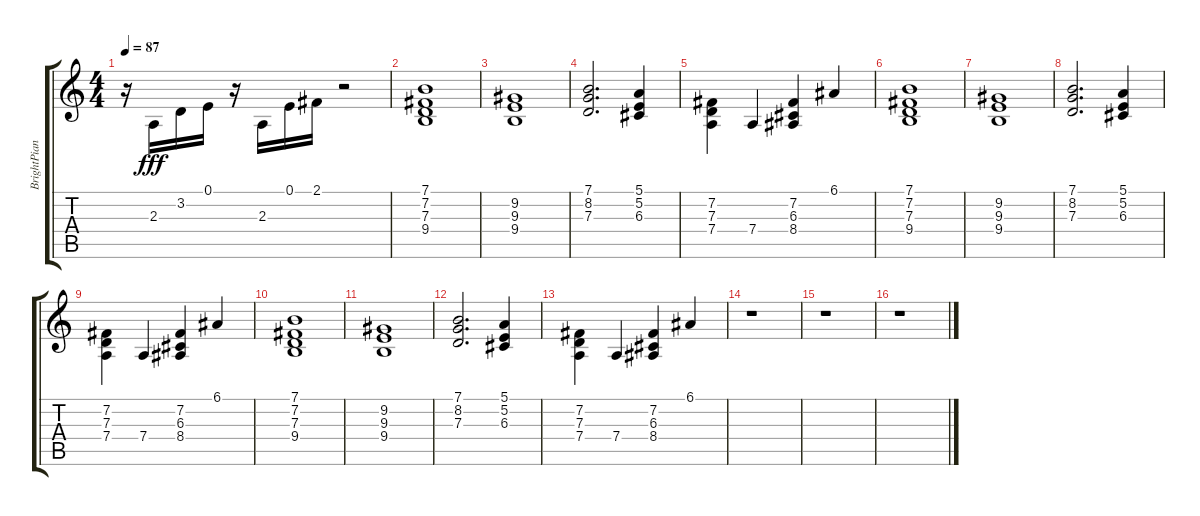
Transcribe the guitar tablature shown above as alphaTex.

\track ("BrightPiano" "BrightPian") {instrument electricgrandpiano}
\staff {score tabs}
\tuning (E4 B3 G3 D3 A2 E2) {hide}
\ts (4 4)
\tempo 87
\clef g2
\ks c
r.16{dy fff beam Down} 2.3.16{beam Down} 3.2.16{beam Down} 0.1.16{beam Down} r.16{beam Down} 2.3.16 0.1.16 2.1.16 r.2 |
(7.1 7.2 7.3 9.4).1 |
(9.2 9.3 9.4).1 |
(7.1 8.2 7.3).2{d} (5.1 5.2 6.3).4 |
(7.2 7.3 7.4).4{beam Down} 7.4.4 (7.2 6.3 8.4).4{beam Up} 6.1.4 |
(7.1 7.2 7.3 9.4).1 |
(9.2 9.3 9.4).1 |
(7.1 8.2 7.3).2{d} (5.1 5.2 6.3).4 |
(7.2 7.3 7.4).4{beam Down} 7.4.4 (7.2 6.3 8.4).4{beam Up} 6.1.4 |
(7.1 7.2 7.3 9.4).1 |
(9.2 9.3 9.4).1 |
(7.1 8.2 7.3).2{d} (5.1 5.2 6.3).4 |
(7.2 7.3 7.4).4{beam Down} 7.4.4 (7.2 6.3 8.4).4{beam Up} 6.1.4 |
r.1 |
r.1 |
r.1
